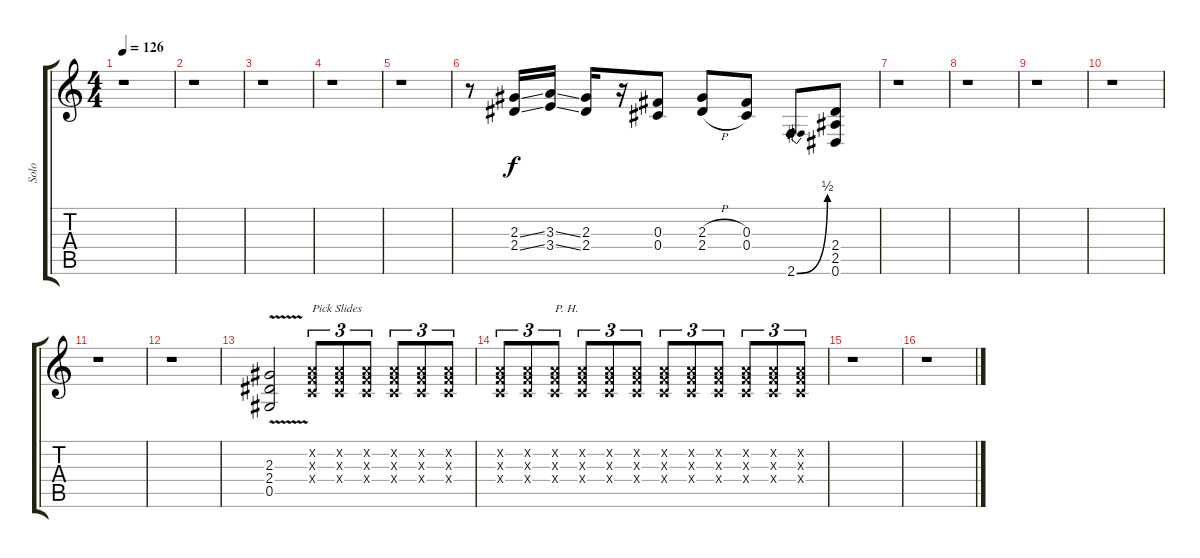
\track ("Solo" "Solo") {instrument overdrivenguitar}
\staff {score tabs}
\tuning (Eb4 Bb3 Gb3 Db3 Ab2 Eb2) {hide}
\ts (4 4)
\tempo 126
\clef g2
\ks c
r.1{dy f} |
r.1 |
r.1 |
r.1 |
r.1 |
r.8 (2.3{ss} 2.4{ss}).16 (3.3{ss} 3.4{ss}).16 (2.3 2.4).16 r.16 (0.3 0.4).8 (2.3{h} 2.4{h}).8 (0.3 0.4).8 2.6{be (bend 0 0 60 2)}.8 (2.4 2.5 0.6).8 |
r.1 |
r.1 |
r.1 |
r.1 |
r.1 |
r.1 |
(2.3{v} 2.4{v} 0.5{v}).2 (-1.2{x} -1.3{x} -1.4{x}).8{tu (3 2) txt "Pick Slides"} (-1.2{x} -1.3{x} -1.4{x}).8{tu (3 2)} (-1.2{x} -1.3{x} -1.4{x}).8{tu (3 2)} (-1.2{x} -1.3{x} -1.4{x}).8{tu (3 2)} (-1.2{x} -1.3{x} -1.4{x}).8{tu (3 2)} (-1.2{x} -1.3{x} -1.4{x}).8{tu (3 2)} |
(-1.2{x} -1.3{x} -1.4{x}).8{tu (3 2)} (-1.2{x} -1.3{x} -1.4{x}).8{tu (3 2)} (-1.2{x} -1.3{x} -1.4{x}).8{tu (3 2) txt "P. H."} (-1.2{x} -1.3{x} -1.4{x}).8{tu (3 2)} (-1.2{x} -1.3{x} -1.4{x}).8{tu (3 2)} (-1.2{x} -1.3{x} -1.4{x}).8{tu (3 2)} (-1.2{x} -1.3{x} -1.4{x}).8{tu (3 2)} (-1.2{x} -1.3{x} -1.4{x}).8{tu (3 2)} (-1.2{x} -1.3{x} -1.4{x}).8{tu (3 2)} (-1.2{x} -1.3{x} -1.4{x}).8{tu (3 2)} (-1.2{x} -1.3{x} -1.4{x}).8{tu (3 2)} (-1.2{x} -1.3{x} -1.4{x}).8{tu (3 2)} |
r.1 |
r.1
